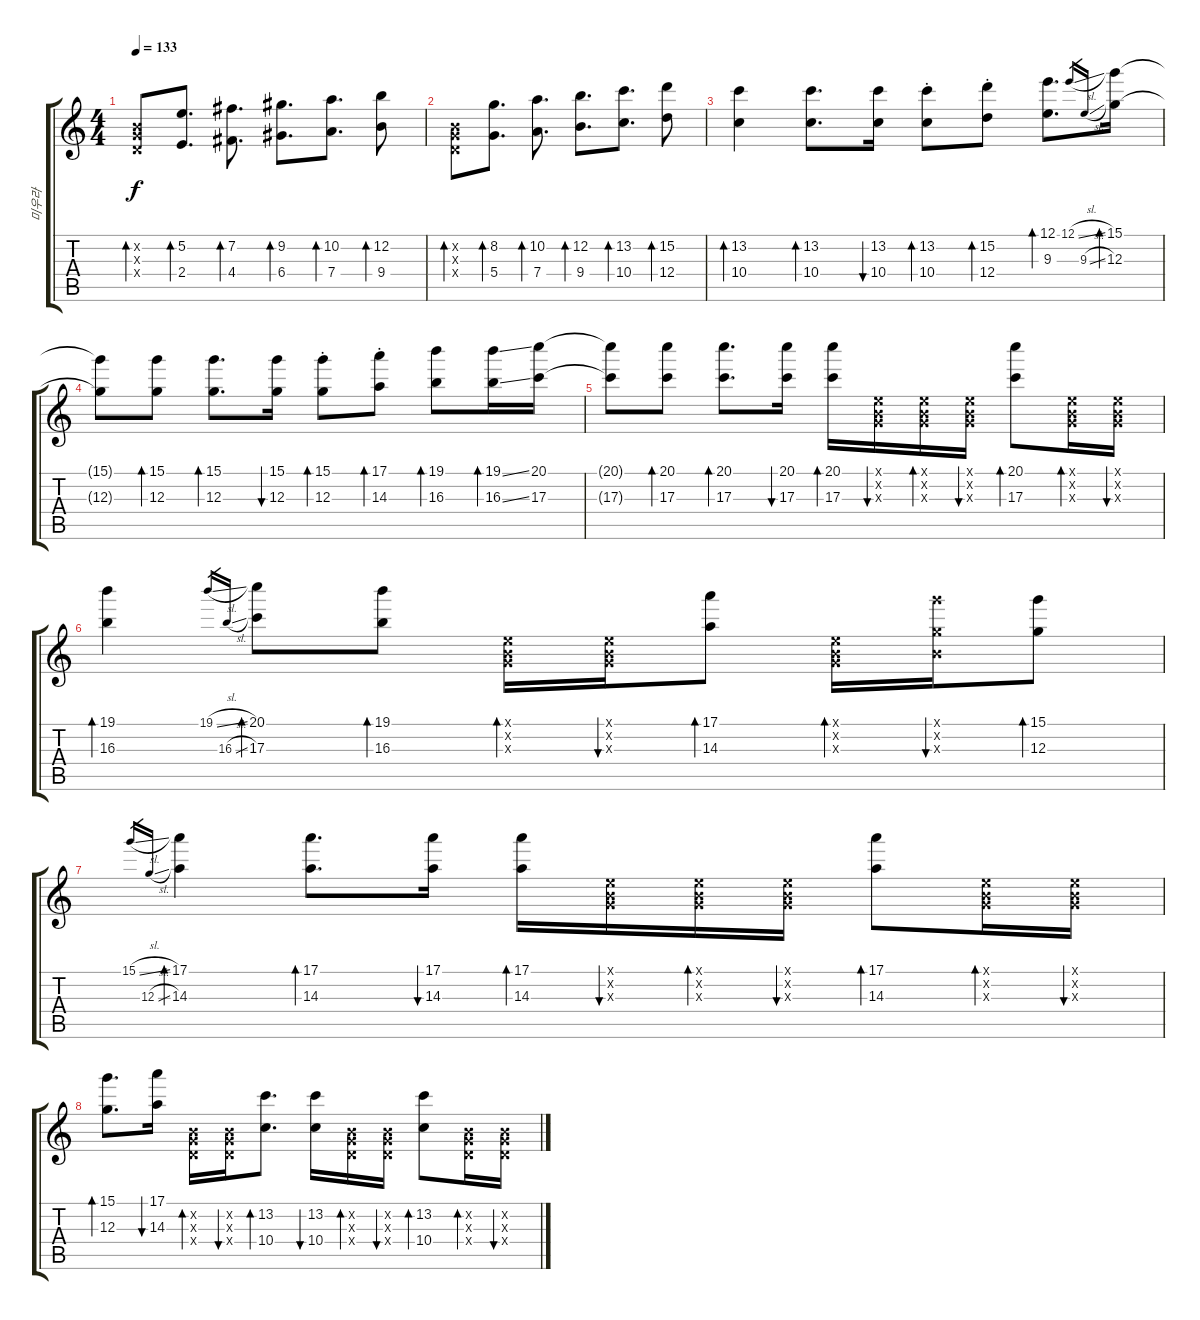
\track ("미우라" "미우라") {instrument acousticguitarsteel}
\staff {score tabs}
\tuning (E4 B3 G3 D3 A2 E2) {hide}
\ts (4 4)
\tempo 133
\clef g2
\ks c
(0.2{x} 0.3{x} 0.4{x}).8{bd 30 dy f} (5.2 2.4).8{d bd 30} (7.2 4.4).8{d bd 30} (9.2 6.4).8{d bd 30} (10.2 7.4).8{d bd 30} (12.2 9.4).8{bd 30} |
(0.2{x} 0.3{x} 0.4{x}).8{bd 30} (8.2 5.4).8{d bd 30} (10.2 7.4).8{d bd 30} (12.2 9.4).8{d bd 30} (13.2 10.4).8{d bd 30} (15.2 12.4).8{bd 30} |
(13.2 10.4).4{bd 30} (13.2 10.4).8{d bd 30} (13.2 10.4).16{bu 30} (13.2{st} 10.4{st}).8{bd 30} (15.2{st} 12.4{st}).8{bd 30} (12.1 9.3).8{d bd 30} 12.1{sl}.16{gr} 9.3{sl}.16{gr} (15.1 12.3).16{bd 30} |
(15.1{t} 12.3{t}).8 (15.1 12.3).8{bd 30} (15.1 12.3).8{d bd 30} (15.1 12.3).16{bu 30} (15.1{st} 12.3{st}).8{bd 30} (17.1{st} 14.3{st}).8{bd 30} (19.1 16.3).8{bd 30} (19.1{ss} 16.3{ss}).16{bd 30} (20.1 17.3).16 |
(20.1{t} 17.3{t}).8 (20.1 17.3).8{bd 30} (20.1 17.3).8{d bd 30} (20.1 17.3).16{bu 30} (20.1 17.3).16{bd 30} (0.1{x} 0.2{x} 0.3{x}).16{bu 30} (0.1{x} 0.2{x} 0.3{x}).16{bd 30} (0.1{x} 0.2{x} 0.3{x}).16{bu 30} (20.1 17.3).8{bd 30} (0.1{x} 0.2{x} 0.3{x}).16{bd 30} (0.1{x} 0.2{x} 0.3{x}).16{bu 30} |
(19.1 16.3).4{bd 30} 19.1{sl}.16{gr} 16.3{sl}.16{gr} (20.1 17.3).8{bd 30} (19.1 16.3).8{bd 30} (0.1{x} 0.2{x} 0.3{x}).16{bd 30} (0.1{x} 0.2{x} 0.3{x}).16{bu 30} (17.1 14.3).8{bd 30} (0.1{x} 0.2{x} 0.3{x}).16{bd 30} (15.1{x} 0.2{x} 12.3{x}).16{bu 30} (15.1 12.3).8{bd 30} |
15.1{sl}.16{gr} 12.3{sl}.16{gr} (17.1 14.3).4{bd 30} (17.1 14.3).8{d bd 30} (17.1 14.3).16{bu 30} (17.1 14.3).16{bd 30} (0.1{x} 0.2{x} 0.3{x}).16{bu 30} (0.1{x} 0.2{x} 0.3{x}).16{bd 30} (0.1{x} 0.2{x} 0.3{x}).16{bu 30} (17.1 14.3).8{bd 30} (0.1{x} 0.2{x} 0.3{x}).16{bd 30} (0.1{x} 0.2{x} 0.3{x}).16{bu 30} |
(15.1 12.3).8{d bd 30} (17.1 14.3).16{bu 30} (0.2{x} 0.3{x} 0.4{x}).16{bd 30} (0.2{x} 0.3{x} 0.4{x}).16{bu 30} (13.2 10.4).8{d bd 30} (13.2 10.4).16{bu 30} (0.2{x} 0.3{x} 0.4{x}).16{bd 30} (0.2{x} 0.3{x} 0.4{x}).16{bu 30} (13.2 10.4).8{bd 30} (0.2{x} 0.3{x} 0.4{x}).16{bd 30} (0.2{x} 0.3{x} 0.4{x}).16{bu 30}
